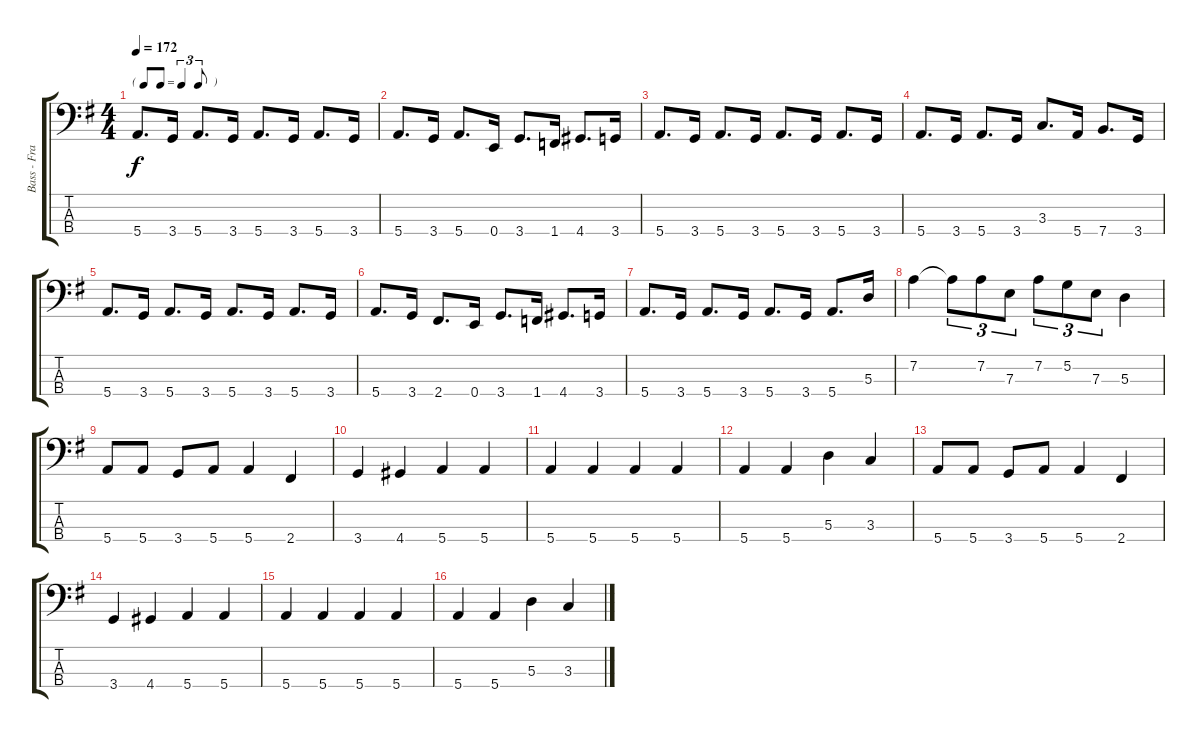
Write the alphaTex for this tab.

\track ("Bass - Fran Sheehan" "Bass - Fra") {instrument electricbassfinger}
\staff {score tabs}
\tuning (G2 D2 A1 E1) {hide}
\ts (4 4)
\tf triplet8th
\tempo 172
\clef f4
\ks g
5.4.8{d dy f} 3.4.16 5.4.8{d} 3.4.16 5.4.8{d} 3.4.16 5.4.8{d} 3.4.16 |
5.4.8{d} 3.4.16 5.4.8{d} 0.4.16 3.4.8{d} 1.4.16 4.4.8{d} 3.4.16 |
5.4.8{d} 3.4.16 5.4.8{d} 3.4.16 5.4.8{d} 3.4.16 5.4.8{d} 3.4.16 |
5.4.8{d} 3.4.16 5.4.8{d} 3.4.16 3.3.8{d} 5.4.16 7.4.8{d} 3.4.16 |
5.4.8{d} 3.4.16 5.4.8{d} 3.4.16 5.4.8{d} 3.4.16 5.4.8{d} 3.4.16 |
5.4.8{d} 3.4.16 2.4.8{d} 0.4.16 3.4.8{d} 1.4.16 4.4.8{d} 3.4.16 |
5.4.8{d} 3.4.16 5.4.8{d} 3.4.16 5.4.8{d} 3.4.16 5.4.8{d} 5.3.16 |
7.2.4 7.2{t}.8{tu (3 2)} 7.2.8{tu (3 2)} 7.3.8{tu (3 2)} 7.2.8{tu (3 2)} 5.2.8{tu (3 2)} 7.3.8{tu (3 2)} 5.3.4 |
5.4.8 5.4.8 3.4.8 5.4.8 5.4.4 2.4.4 |
3.4.4 4.4.4 5.4.4 5.4.4 |
5.4.4 5.4.4 5.4.4 5.4.4 |
5.4.4 5.4.4 5.3.4 3.3.4 |
5.4.8 5.4.8 3.4.8 5.4.8 5.4.4 2.4.4 |
3.4.4 4.4.4 5.4.4 5.4.4 |
5.4.4 5.4.4 5.4.4 5.4.4 |
5.4.4 5.4.4 5.3.4 3.3.4
